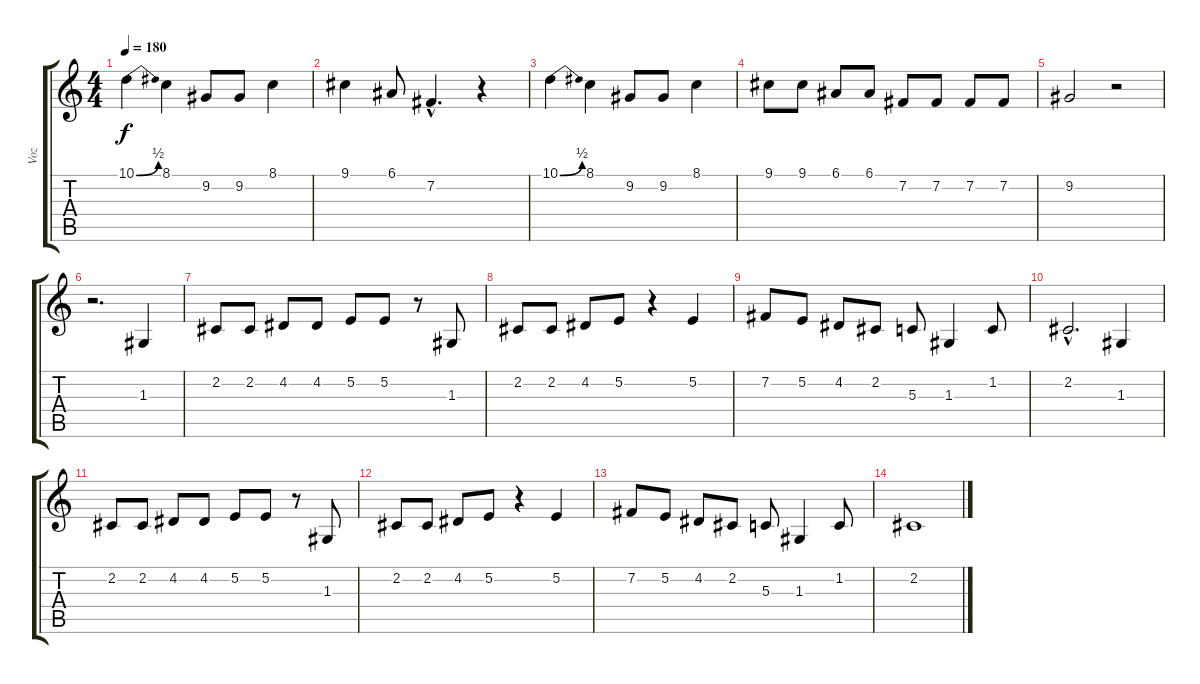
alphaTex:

\track ("Voz" "Voz") {instrument lead6voice}
\staff {score tabs}
\tuning (E4 B3 G3 D3 A2 E2) {hide}
\ts (4 4)
\tempo 180
\clef g2
\ks c
10.1{be (bend 0 0 60 2)}.4{dy f} 8.1.4 9.2.8 9.2.8 8.1.4 |
9.1.4 6.1.8 7.2{hac}.4{d} r.4 |
10.1{be (bend 0 0 60 2)}.4 8.1.4 9.2.8 9.2.8 8.1.4 |
9.1.8 9.1.8 6.1.8 6.1.8 7.2.8 7.2.8 7.2.8 7.2.8 |
9.2.2 r.2 |
r.2{d} 1.3.4 |
2.2.8 2.2.8 4.2.8 4.2.8 5.2.8 5.2.8 r.8 1.3.8 |
2.2.8 2.2.8 4.2.8 5.2.8 r.4 5.2.4 |
7.2.8 5.2.8 4.2.8 2.2.8 5.3.8 1.3.4 1.2.8 |
2.2{hac}.2{d} 1.3.4 |
2.2.8 2.2.8 4.2.8 4.2.8 5.2.8 5.2.8 r.8 1.3.8 |
2.2.8 2.2.8 4.2.8 5.2.8 r.4 5.2.4 |
7.2.8 5.2.8 4.2.8 2.2.8 5.3.8 1.3.4 1.2.8 |
2.2.1
